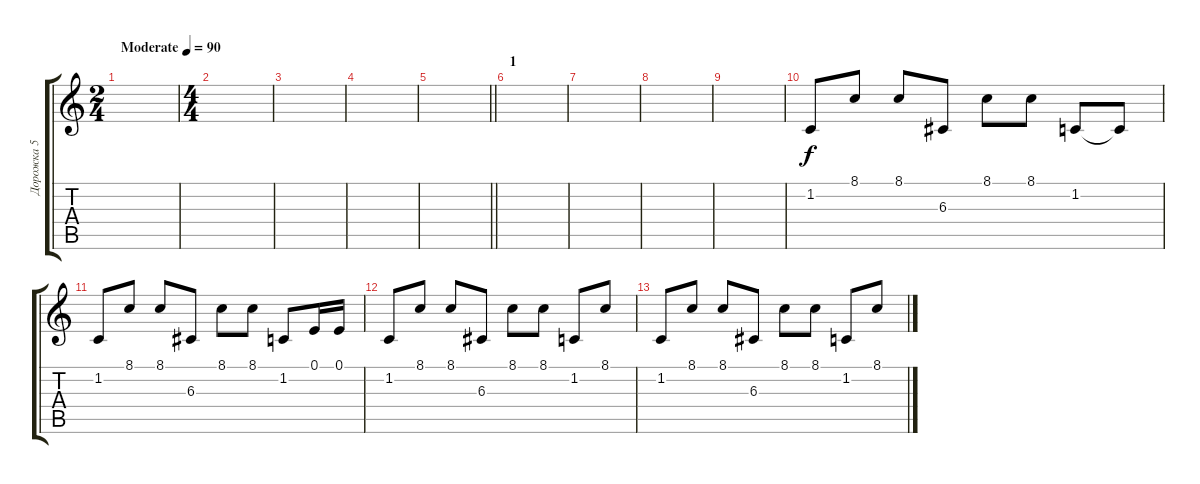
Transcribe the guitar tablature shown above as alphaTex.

\track ("Дорожка 5" "Дорожка 5") {instrument lead1square}
\staff {score tabs}
\tuning (E4 B3 G3 D3 A2 E2) {hide}
\ts (2 4)
\tempo (90 "Moderate")
\clef g2
\ks c
|
\ts (4 4)
|
|
|
\barLineRight lightlight
|
\section ("" "1")
|
|
|
|
1.2.8 8.1.8 8.1.8 6.3.8 8.1.8 8.1.8 1.2.8 1.2{t}.8 |
1.2.8 8.1.8 8.1.8 6.3.8 8.1.8 8.1.8 1.2.8 0.1.16 0.1.16 |
1.2.8 8.1.8 8.1.8 6.3.8 8.1.8 8.1.8 1.2.8 8.1.8 |
1.2.8 8.1.8 8.1.8 6.3.8 8.1.8 8.1.8 1.2.8 8.1.8
